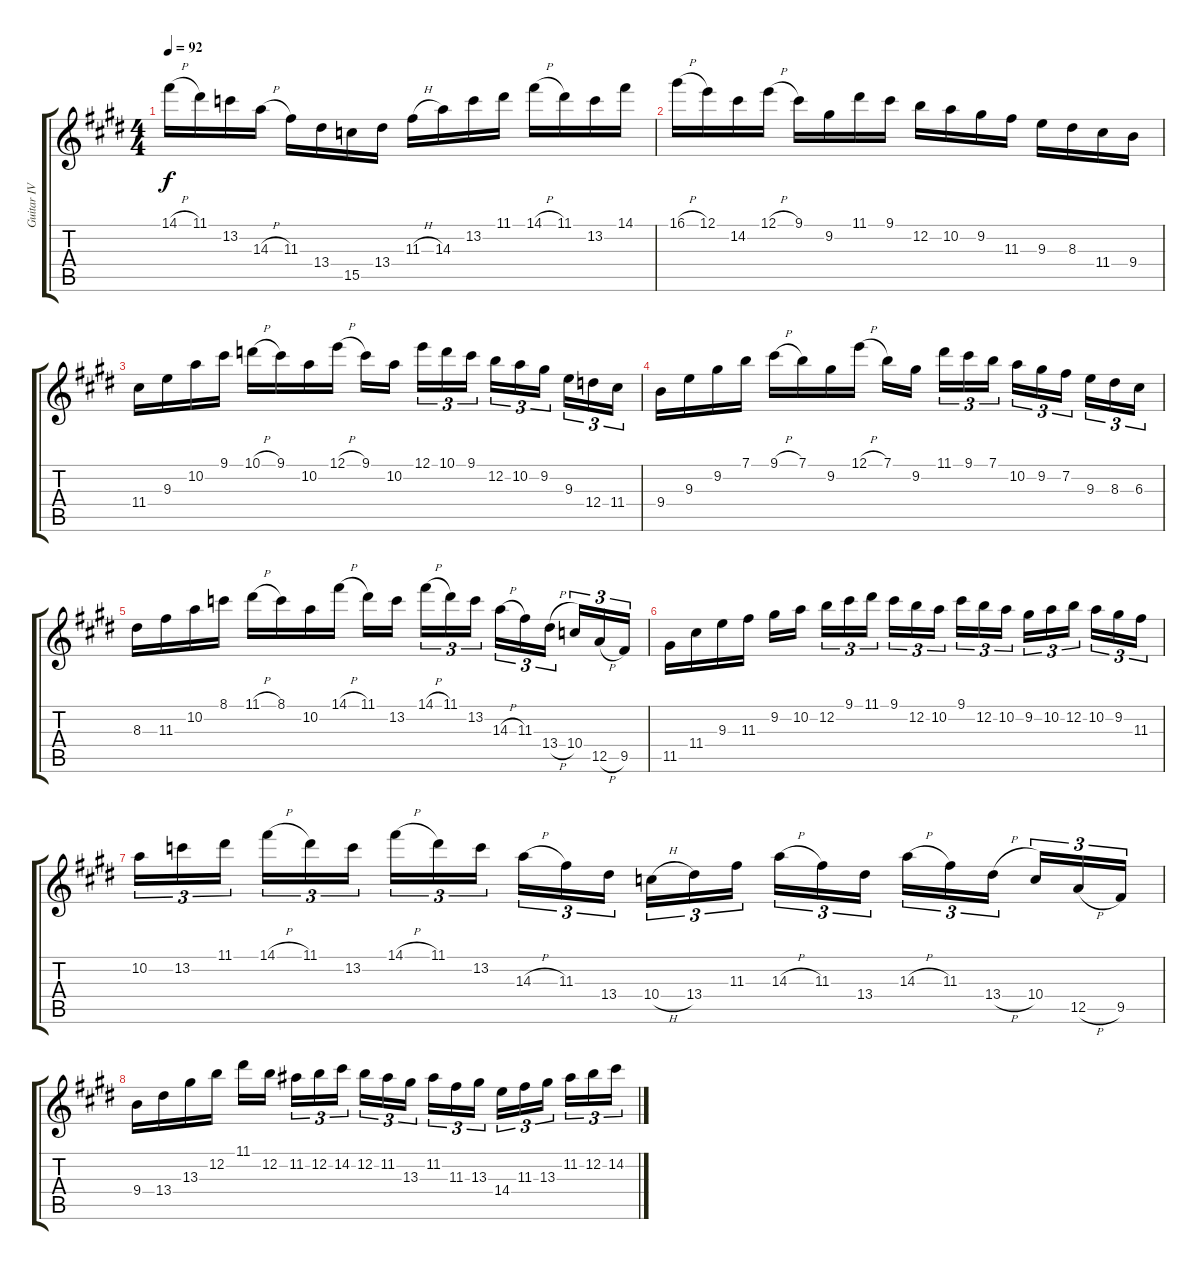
\track ("Guitar IV" "Guitar IV") {instrument acousticguitarsteel}
\staff {score tabs}
\tuning (E4 B3 G3 D3 A2 E2) {hide}
\ts (4 4)
\tempo 92
\clef g2
\ks e
14.1{h}.16{dy f} 11.1.16 13.2.16 14.3{h}.16 11.3.16 13.4.16 15.5.16 13.4.16 11.3{h}.16 14.3.16 13.2.16 11.1.16 14.1{h}.16 11.1.16 13.2.16 14.1.16 |
16.1{h}.16 12.1.16 14.2.16 12.1{h}.16 9.1.16 9.2.16 11.1.16 9.1.16 12.2.16 10.2.16 9.2.16 11.3.16 9.3.16 8.3.16 11.4.16 9.4.16 |
11.4.16 9.3.16 10.2.16 9.1.16 10.1{h}.16 9.1.16 10.2.16 12.1{h}.16 9.1.16 10.2.16{beam splitsecondary} 12.1.16{tu (3 2)} 10.1.16{tu (3 2)} 9.1.16{tu (3 2)} 12.2.16{tu (3 2)} 10.2.16{tu (3 2)} 9.2.16{tu (3 2) beam splitsecondary} 9.3.16{tu (3 2)} 12.4.16{tu (3 2)} 11.4.16{tu (3 2)} |
9.4.16 9.3.16 9.2.16 7.1.16 9.1{h}.16 7.1.16 9.2.16 12.1{h}.16 7.1.16 9.2.16{beam splitsecondary} 11.1.16{tu (3 2)} 9.1.16{tu (3 2)} 7.1.16{tu (3 2)} 10.2.16{tu (3 2)} 9.2.16{tu (3 2)} 7.2.16{tu (3 2) beam splitsecondary} 9.3.16{tu (3 2)} 8.3.16{tu (3 2)} 6.3.16{tu (3 2)} |
8.3.16 11.3.16 10.2.16 8.1.16 11.1{h}.16 8.1.16 10.2.16 14.1{h}.16 11.1.16 13.2.16{beam splitsecondary} 14.1{h}.16{tu (3 2)} 11.1.16{tu (3 2)} 13.2.16{tu (3 2)} 14.3{h}.16{tu (3 2)} 11.3.16{tu (3 2)} 13.4{h}.16{tu (3 2) beam splitsecondary} 10.4.16{tu (3 2)} 12.5{h}.16{tu (3 2)} 9.5.16{tu (3 2)} |
11.5.16 11.4.16 9.3.16 11.3.16 9.2.16 10.2.16{beam splitsecondary} 12.2.16{tu (3 2)} 9.1.16{tu (3 2)} 11.1.16{tu (3 2)} 9.1.16{tu (3 2)} 12.2.16{tu (3 2)} 10.2.16{tu (3 2) beam splitsecondary} 9.1.16{tu (3 2)} 12.2.16{tu (3 2)} 10.2.16{tu (3 2)} 9.2.16{tu (3 2)} 10.2.16{tu (3 2)} 12.2.16{tu (3 2) beam splitsecondary} 10.2.16{tu (3 2)} 9.2.16{tu (3 2)} 11.3.16{tu (3 2)} |
10.2.16{tu (3 2)} 13.2.16{tu (3 2)} 11.1.16{tu (3 2) beam splitsecondary} 14.1{h}.16{tu (3 2)} 11.1.16{tu (3 2)} 13.2.16{tu (3 2)} 14.1{h}.16{tu (3 2)} 11.1.16{tu (3 2)} 13.2.16{tu (3 2) beam splitsecondary} 14.3{h}.16{tu (3 2)} 11.3.16{tu (3 2)} 13.4.16{tu (3 2)} 10.4{h}.16{tu (3 2)} 13.4.16{tu (3 2)} 11.3.16{tu (3 2) beam splitsecondary} 14.3{h}.16{tu (3 2)} 11.3.16{tu (3 2)} 13.4.16{tu (3 2)} 14.3{h}.16{tu (3 2)} 11.3.16{tu (3 2)} 13.4{h}.16{tu (3 2) beam splitsecondary} 10.4.16{tu (3 2)} 12.5{h}.16{tu (3 2)} 9.5.16{tu (3 2)} |
9.4.16 13.4.16 13.3.16 12.2.16 11.1.16 12.2.16{beam splitsecondary} 11.2.16{tu (3 2)} 12.2.16{tu (3 2)} 14.2.16{tu (3 2)} 12.2.16{tu (3 2)} 11.2.16{tu (3 2)} 13.3.16{tu (3 2) beam splitsecondary} 11.2.16{tu (3 2)} 11.3.16{tu (3 2)} 13.3.16{tu (3 2)} 14.4.16{tu (3 2)} 11.3.16{tu (3 2)} 13.3.16{tu (3 2) beam splitsecondary} 11.2.16{tu (3 2)} 12.2.16{tu (3 2)} 14.2.16{tu (3 2)}
